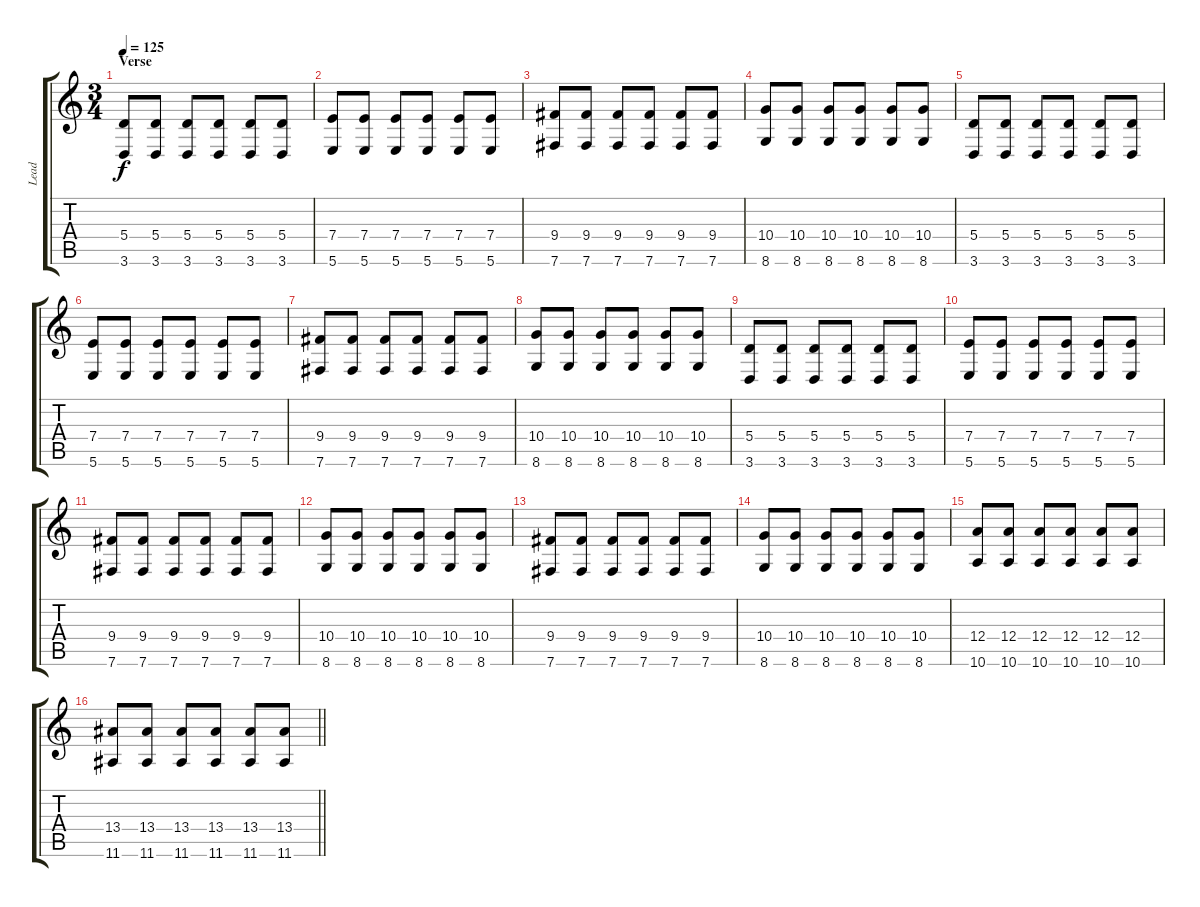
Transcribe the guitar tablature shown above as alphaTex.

\track ("Lead" "Lead") {instrument distortionguitar}
\staff {score tabs}
\tuning (B3 Gb3 D3 A2 E2 B1) {hide}
\ts (3 4)
\section ("" "Verse")
\tempo 125
\clef g2
\ks c
(5.4 3.6).8{dy f} (5.4 3.6).8 (5.4 3.6).8 (5.4 3.6).8 (5.4 3.6).8 (5.4 3.6).8 |
(7.4 5.6).8 (7.4 5.6).8 (7.4 5.6).8 (7.4 5.6).8 (7.4 5.6).8 (7.4 5.6).8 |
(9.4 7.6).8 (9.4 7.6).8 (9.4 7.6).8 (9.4 7.6).8 (9.4 7.6).8 (9.4 7.6).8 |
(10.4 8.6).8 (10.4 8.6).8 (10.4 8.6).8 (10.4 8.6).8 (10.4 8.6).8 (10.4 8.6).8 |
(5.4 3.6).8 (5.4 3.6).8 (5.4 3.6).8 (5.4 3.6).8 (5.4 3.6).8 (5.4 3.6).8 |
(7.4 5.6).8 (7.4 5.6).8 (7.4 5.6).8 (7.4 5.6).8 (7.4 5.6).8 (7.4 5.6).8 |
(9.4 7.6).8 (9.4 7.6).8 (9.4 7.6).8 (9.4 7.6).8 (9.4 7.6).8 (9.4 7.6).8 |
(10.4 8.6).8 (10.4 8.6).8 (10.4 8.6).8 (10.4 8.6).8 (10.4 8.6).8 (10.4 8.6).8 |
(5.4 3.6).8 (5.4 3.6).8 (5.4 3.6).8 (5.4 3.6).8 (5.4 3.6).8 (5.4 3.6).8 |
(7.4 5.6).8 (7.4 5.6).8 (7.4 5.6).8 (7.4 5.6).8 (7.4 5.6).8 (7.4 5.6).8 |
(9.4 7.6).8 (9.4 7.6).8 (9.4 7.6).8 (9.4 7.6).8 (9.4 7.6).8 (9.4 7.6).8 |
(10.4 8.6).8 (10.4 8.6).8 (10.4 8.6).8 (10.4 8.6).8 (10.4 8.6).8 (10.4 8.6).8 |
(9.4 7.6).8 (9.4 7.6).8 (9.4 7.6).8 (9.4 7.6).8 (9.4 7.6).8 (9.4 7.6).8 |
(10.4 8.6).8 (10.4 8.6).8 (10.4 8.6).8 (10.4 8.6).8 (10.4 8.6).8 (10.4 8.6).8 |
(12.4 10.6).8 (12.4 10.6).8 (12.4 10.6).8 (12.4 10.6).8 (12.4 10.6).8 (12.4 10.6).8 |
\barLineRight lightlight
(13.4 11.6).8 (13.4 11.6).8 (13.4 11.6).8 (13.4 11.6).8 (13.4 11.6).8 (13.4 11.6).8
